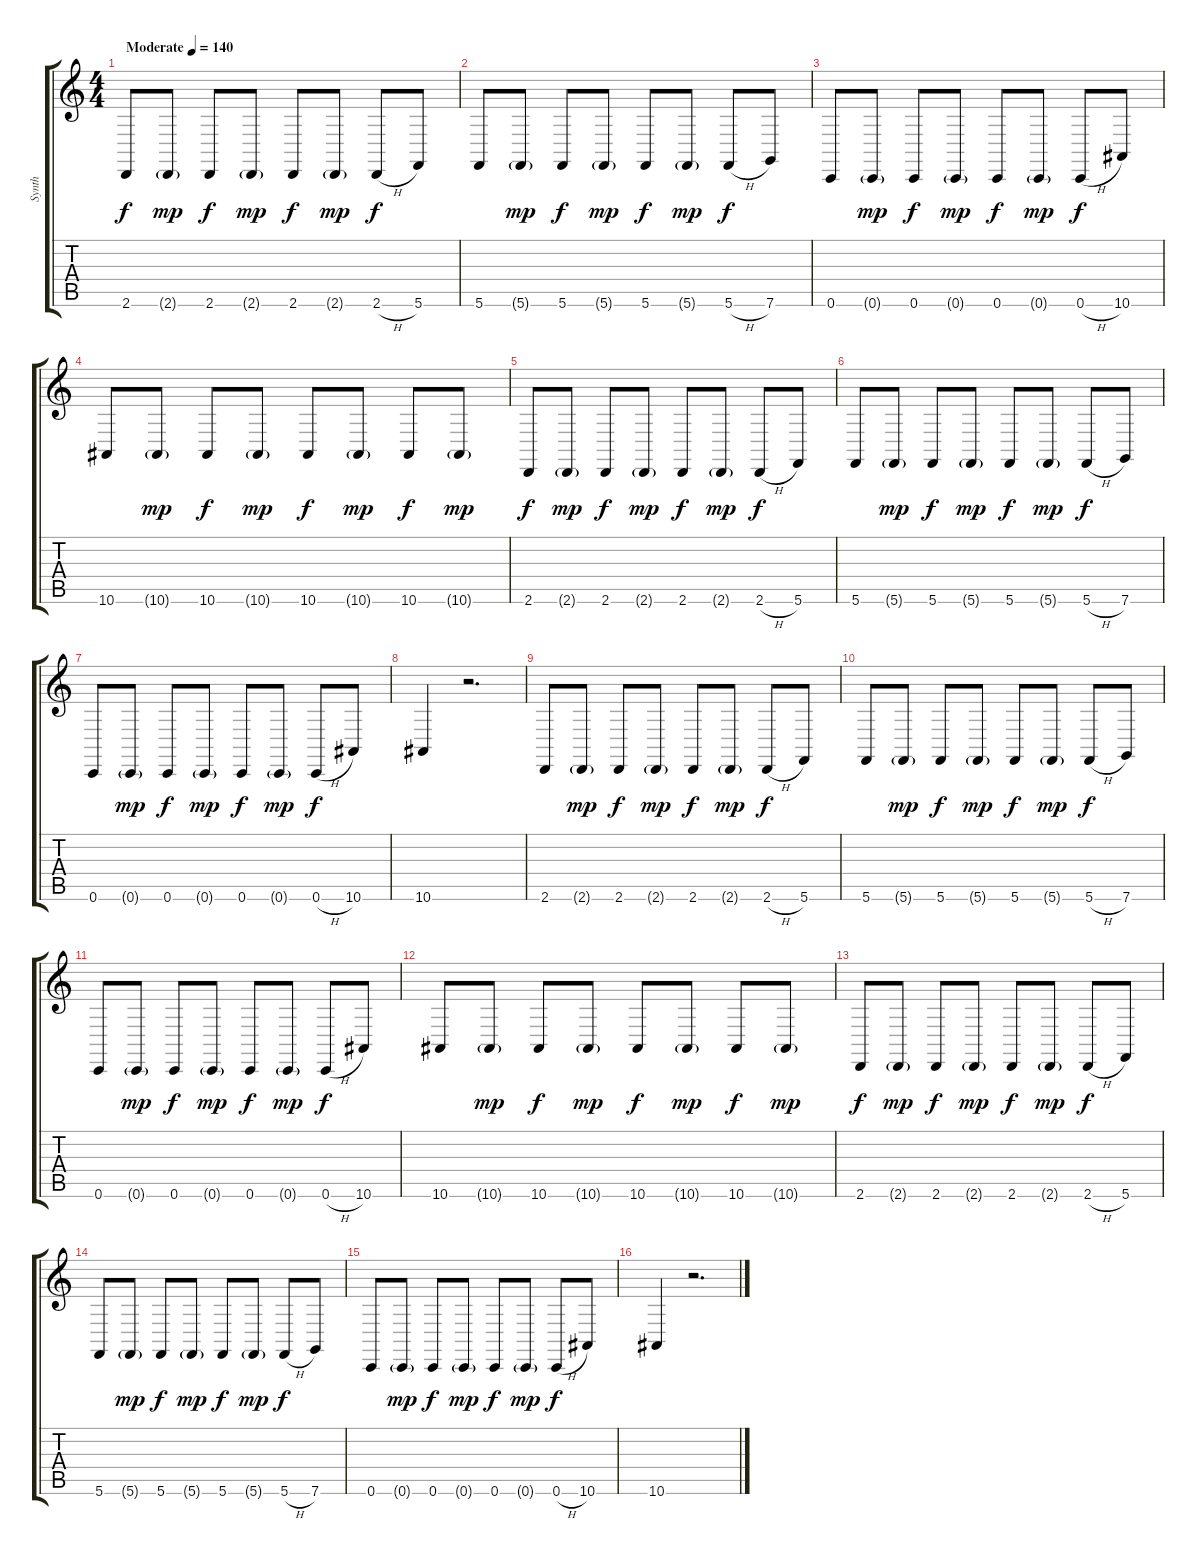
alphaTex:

\track ("Synth" "Synth") {instrument lead2sawtooth bank 255}
\staff {score tabs}
\tuning (D4 A3 F3 C3 G2 C2) {hide}
\ts (4 4)
\tempo (140 "Moderate")
\clef g2
\ks c
2.6.8{dy f instrument lead2sawtooth} 2.6{g}.8{dy mp} 2.6.8{dy f} 2.6{g}.8{dy mp} 2.6.8{dy f} 2.6{g}.8{dy mp} 2.6{h}.8{dy f} 5.6.8 |
5.6.8 5.6{g}.8{dy mp} 5.6.8{dy f} 5.6{g}.8{dy mp} 5.6.8{dy f} 5.6{g}.8{dy mp} 5.6{h}.8{dy f} 7.6.8 |
0.6.8 0.6{g}.8{dy mp} 0.6.8{dy f} 0.6{g}.8{dy mp} 0.6.8{dy f} 0.6{g}.8{dy mp} 0.6{h}.8{dy f} 10.6.8 |
10.6.8 10.6{g}.8{dy mp} 10.6.8{dy f} 10.6{g}.8{dy mp} 10.6.8{dy f} 10.6{g}.8{dy mp} 10.6.8{dy f} 10.6{g}.8{dy mp} |
2.6.8{dy f} 2.6{g}.8{dy mp} 2.6.8{dy f} 2.6{g}.8{dy mp} 2.6.8{dy f} 2.6{g}.8{dy mp} 2.6{h}.8{dy f} 5.6.8 |
5.6.8 5.6{g}.8{dy mp} 5.6.8{dy f} 5.6{g}.8{dy mp} 5.6.8{dy f} 5.6{g}.8{dy mp} 5.6{h}.8{dy f} 7.6.8 |
0.6.8 0.6{g}.8{dy mp} 0.6.8{dy f} 0.6{g}.8{dy mp} 0.6.8{dy f} 0.6{g}.8{dy mp} 0.6{h}.8{dy f} 10.6.8 |
10.6.4 r.2{d} |
2.6.8 2.6{g}.8{dy mp} 2.6.8{dy f} 2.6{g}.8{dy mp} 2.6.8{dy f} 2.6{g}.8{dy mp} 2.6{h}.8{dy f} 5.6.8 |
5.6.8 5.6{g}.8{dy mp} 5.6.8{dy f} 5.6{g}.8{dy mp} 5.6.8{dy f} 5.6{g}.8{dy mp} 5.6{h}.8{dy f} 7.6.8 |
0.6.8 0.6{g}.8{dy mp} 0.6.8{dy f} 0.6{g}.8{dy mp} 0.6.8{dy f} 0.6{g}.8{dy mp} 0.6{h}.8{dy f} 10.6.8 |
10.6.8 10.6{g}.8{dy mp} 10.6.8{dy f} 10.6{g}.8{dy mp} 10.6.8{dy f} 10.6{g}.8{dy mp} 10.6.8{dy f} 10.6{g}.8{dy mp} |
2.6.8{dy f} 2.6{g}.8{dy mp} 2.6.8{dy f} 2.6{g}.8{dy mp} 2.6.8{dy f} 2.6{g}.8{dy mp} 2.6{h}.8{dy f} 5.6.8 |
5.6.8 5.6{g}.8{dy mp} 5.6.8{dy f} 5.6{g}.8{dy mp} 5.6.8{dy f} 5.6{g}.8{dy mp} 5.6{h}.8{dy f} 7.6.8 |
0.6.8 0.6{g}.8{dy mp} 0.6.8{dy f} 0.6{g}.8{dy mp} 0.6.8{dy f} 0.6{g}.8{dy mp} 0.6{h}.8{dy f} 10.6.8 |
10.6.4 r.2{d}
